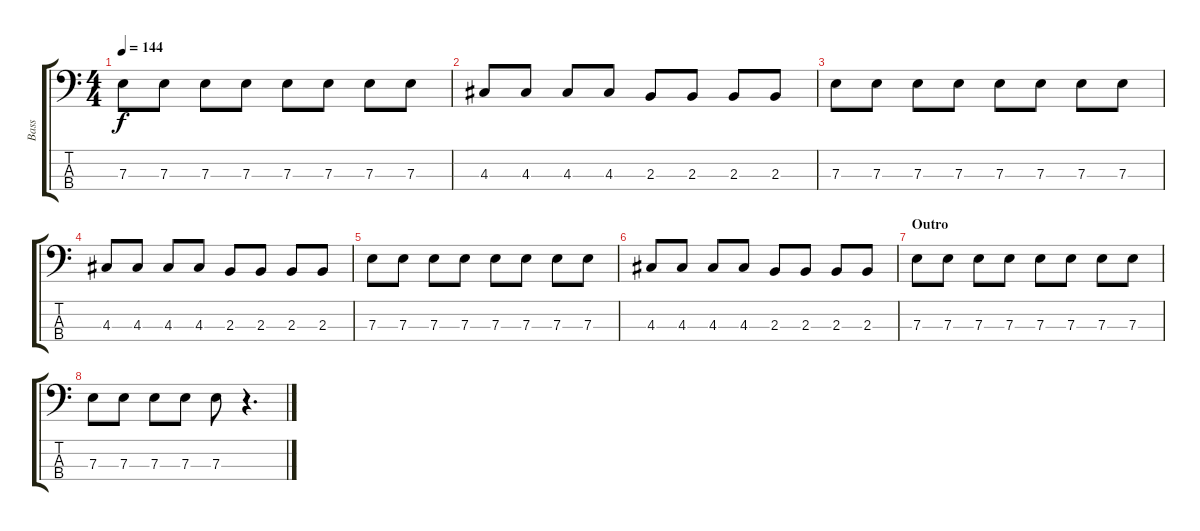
\track ("Bass" "Bass") {instrument electricbassfinger}
\staff {score tabs}
\tuning (G2 D2 A1 E1) {hide}
\ts (4 4)
\tempo 144
\clef f4
\ks c
7.3.8{dy f} 7.3.8 7.3.8 7.3.8 7.3.8 7.3.8 7.3.8 7.3.8 |
4.3.8 4.3.8 4.3.8 4.3.8 2.3.8 2.3.8 2.3.8 2.3.8 |
7.3.8 7.3.8 7.3.8 7.3.8 7.3.8 7.3.8 7.3.8 7.3.8 |
4.3.8 4.3.8 4.3.8 4.3.8 2.3.8 2.3.8 2.3.8 2.3.8 |
7.3.8 7.3.8 7.3.8 7.3.8 7.3.8 7.3.8 7.3.8 7.3.8 |
4.3.8 4.3.8 4.3.8 4.3.8 2.3.8 2.3.8 2.3.8 2.3.8 |
\section ("" "Outro")
7.3.8 7.3.8 7.3.8 7.3.8 7.3.8 7.3.8 7.3.8 7.3.8 |
7.3.8 7.3.8 7.3.8 7.3.8 7.3.8 r.4{d}
